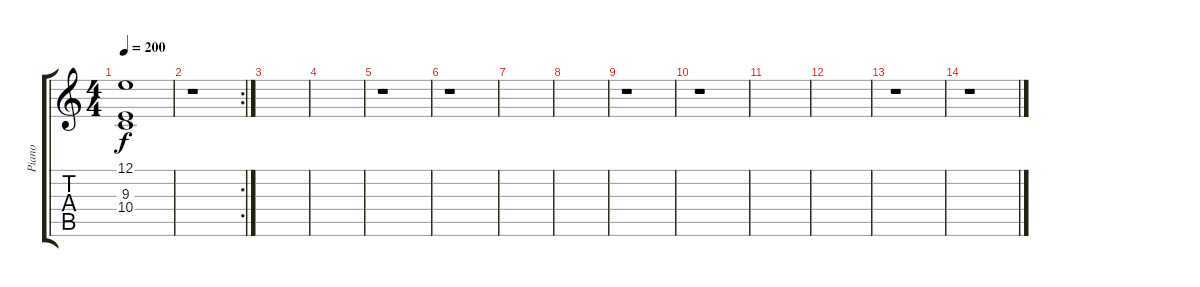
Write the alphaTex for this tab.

\track ("Piano" "Piano") {instrument acousticgrandpiano}
\staff {score tabs}
\tuning (E4 B3 G3 D3 A2 E2) {hide}
\ts (4 4)
\tempo 200
\clef g2
\ks c
(12.1 9.3 10.4).1{dy f} |
\rc 2
r.1 |
|
|
r.1 |
r.1 |
|
|
r.1 |
r.1 |
|
|
r.1 |
r.1
